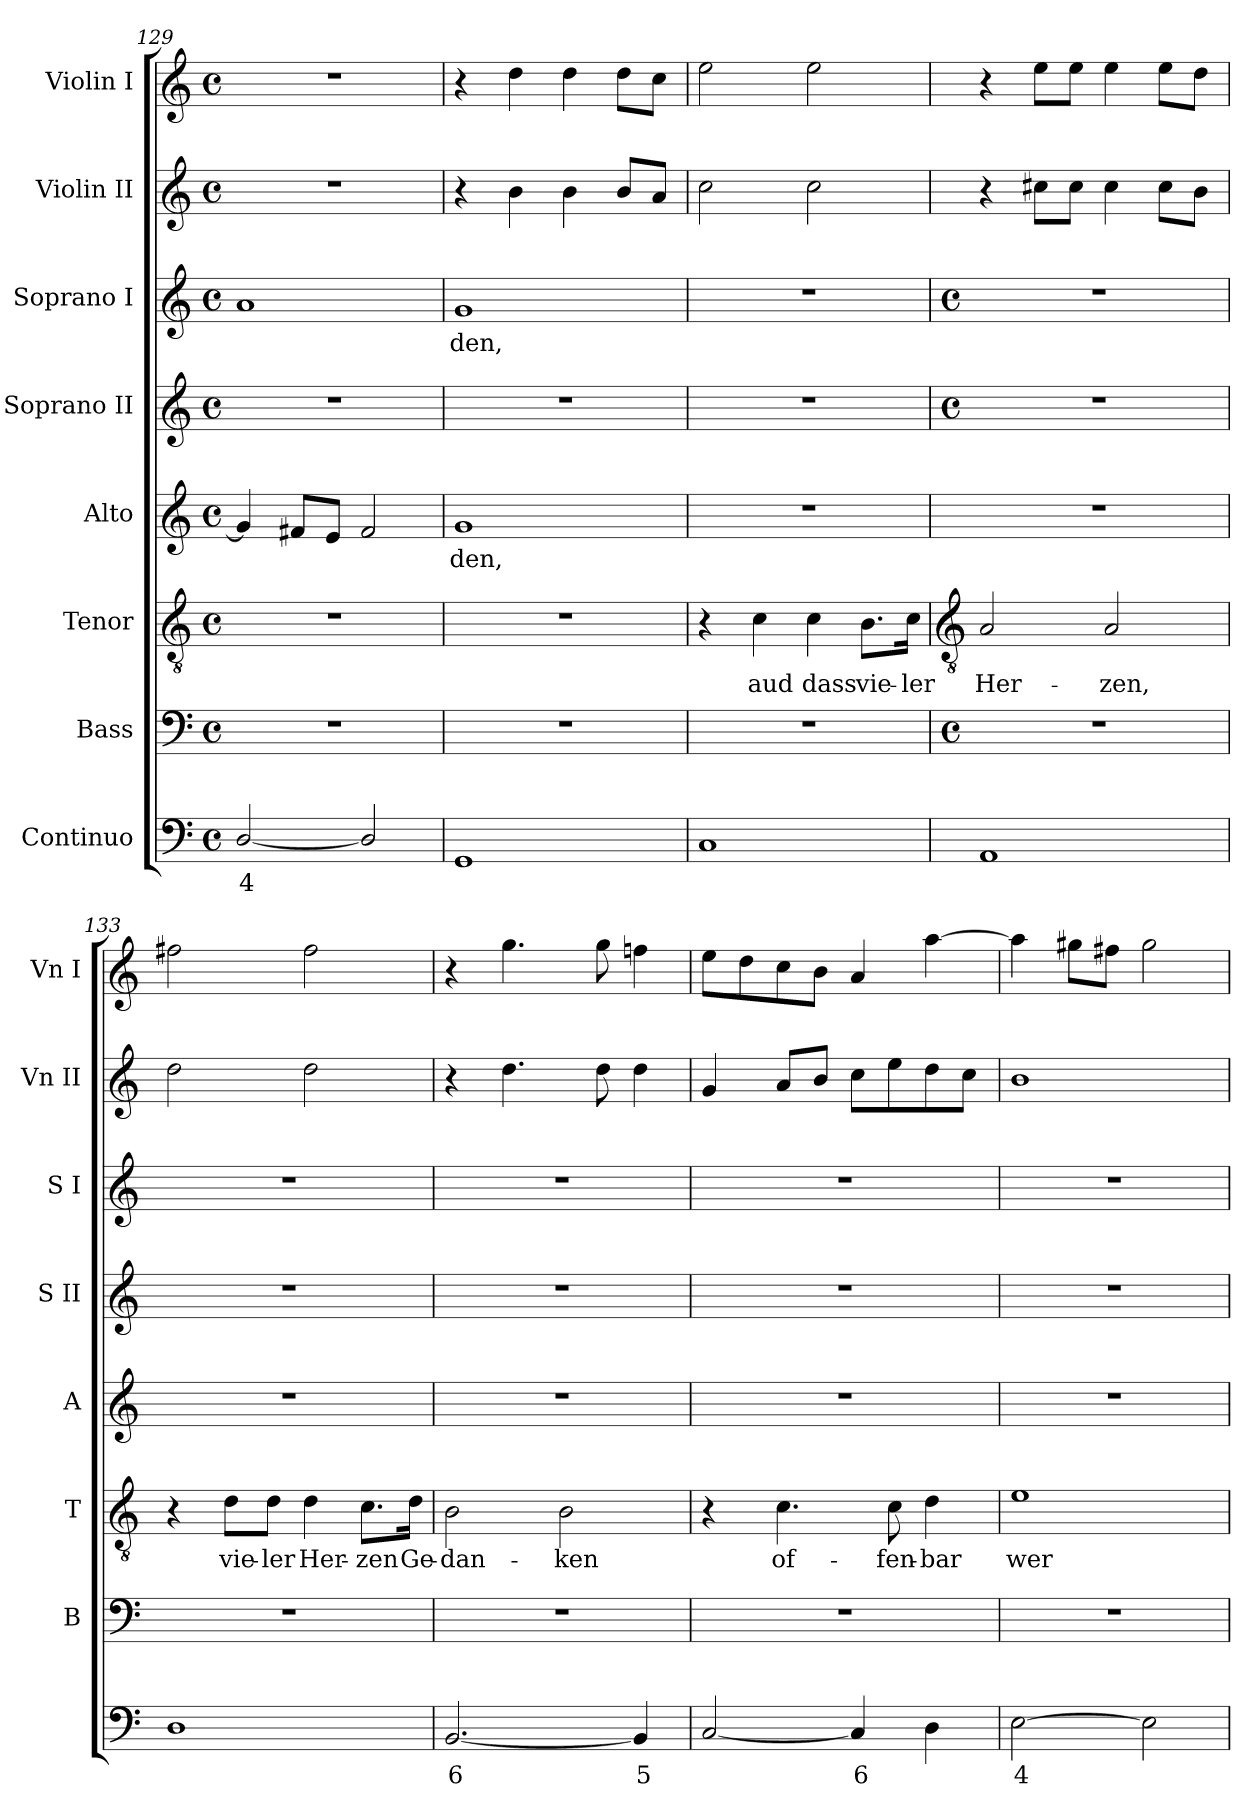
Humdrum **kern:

**kern	**text	**kern	**kern	**text	**kern	**text	**kern	**kern	**text	**kern	**kern
*part8	*part8	*part7	*part6	*part6	*part5	*part5	*part4	*part3	*part3	*part2	*part1
*staff8	*staff8	*staff7	*staff6	*staff6	*staff5	*staff5	*staff4	*staff3	*staff3	*staff2	*staff1
*I"Continuo	*	*I"Bass	*I"Tenor	*	*I"Alto	*	*I"Soprano II	*I"Soprano I	*	*I"Violin II	*I"Violin I
*	*	*I'B	*I'T	*	*I'A	*	*I'S II	*I'S I	*	*I'Vn II	*I'Vn I
*clefF4	*	*clefF4	*clefGv2	*	*clefG2	*	*clefG2	*clefG2	*	*clefG2	*clefG2
*k[]	*	*k[]	*k[]	*	*k[]	*	*k[]	*k[]	*	*k[]	*k[]
*C:	*	*C:	*C:	*	*C:	*	*C:	*C:	*	*C:	*C:
*M4/4	*	*M4/4	*M4/4	*	*M4/4	*	*M4/4	*M4/4	*	*M4/4	*M4/4
*met(c)	*	*met(c)	*met(c)	*	*met(c)	*	*met(c)	*met(c)	*	*met(c)	*met(c)
=129	=129	=129	=129	=129	=129	=129	=129	=129	=129	=129	=129
!	!LO:LY:b	!	!	!	!	!	!	!	!	!	!
[2D/	4	1r	1r	.	4g]	.	1r	1a	.	1r	1r
.	.	.	.	.	8f#XL	.	.	.	.	.	.
.	.	.	.	.	8eJ	.	.	.	.	.	.
2D/]	.	.	.	.	2f#	.	.	.	.	.	.
=130	=130	=130	=130	=130	=130	=130	=130	=130	=130	=130	=130
!	!	!	!	!	!	!LO:LY:b	!	!	!LO:LY:b	!	!
1GG	.	1r	1r	.	1g	den,	1r	1g	den,	4r	4r
.	.	.	.	.	.	.	.	.	.	4b	4dd
.	.	.	.	.	.	.	.	.	.	4b	4dd
.	.	.	.	.	.	.	.	.	.	8bL	8ddL
.	.	.	.	.	.	.	.	.	.	8aJ	8ccJ
=131	=131	=131	=131	=131	=131	=131	=131	=131	=131	=131	=131
1C	.	1r	4r	.	1r	.	1r	1r	.	2cc	2ee
!	!	!	!	!LO:LY:b	!	!	!	!	!	!	!
.	.	.	4c	aud	.	.	.	.	.	.	.
!	!	!	!	!LO:LY:b	!	!	!	!	!	!	!
.	.	.	4c	dass	.	.	.	.	.	2cc	2ee
!	!	!	!	!LO:LY:b	!	!	!	!	!	!	!
.	.	.	8.B\L	vie-	.	.	.	.	.	.	.
!	!	!	!	!LO:LY:b	!	!	!	!	!	!	!
.	.	.	16c\Jk	-ler	.	.	.	.	.	.	.
!!LO:LB:g=z
=132	=132	=132	=132	=132	=132	=132	=132	=132	=132	=132	=132
*	*	*	*clefGv2	*	*	*	*	*	*	*	*
*	*	*M4/4	*	*	*	*	*M4/4	*M4/4	*	*	*
*	*	*met(c)	*	*	*	*	*met(c)	*met(c)	*	*	*
!	!	!	!	!LO:LY:b	!	!	!	!	!	!	!
1AA	.	1r	2A	Her-	1r	.	1r	1r	.	4r	4r
.	.	.	.	.	.	.	.	.	.	8cc#XL	8eeL
.	.	.	.	.	.	.	.	.	.	8cc#J	8eeJ
!	!	!	!	!LO:LY:b	!	!	!	!	!	!	!
.	.	.	2A	-zen,	.	.	.	.	.	4cc#	4ee
.	.	.	.	.	.	.	.	.	.	8cc#L	8eeL
.	.	.	.	.	.	.	.	.	.	8bJ	8ddJ
=133	=133	=133	=133	=133	=133	=133	=133	=133	=133	=133	=133
1D	.	1r	4r	.	1r	.	1r	1r	.	2dd	2ff#X
!	!	!	!	!LO:LY:b	!	!	!	!	!	!	!
.	.	.	8d\L	vie-	.	.	.	.	.	.	.
!	!	!	!	!LO:LY:b	!	!	!	!	!	!	!
.	.	.	8d\J	-ler	.	.	.	.	.	.	.
!	!	!	!	!LO:LY:b	!	!	!	!	!	!	!
.	.	.	4d	Her-	.	.	.	.	.	2dd	2ff#
!	!	!	!	!LO:LY:b	!	!	!	!	!	!	!
.	.	.	8.c\L	-zen	.	.	.	.	.	.	.
!	!	!	!	!LO:LY:b	!	!	!	!	!	!	!
.	.	.	16d\Jk	Ge-	.	.	.	.	.	.	.
=134	=134	=134	=134	=134	=134	=134	=134	=134	=134	=134	=134
!	!LO:LY:b	!	!	!LO:LY:b	!	!	!	!	!	!	!
[2.BB	6	1r	2B	-dan-	1r	.	1r	1r	.	4r	4r
.	.	.	.	.	.	.	.	.	.	4.dd	4.gg
!	!	!	!	!LO:LY:b	!	!	!	!	!	!	!
.	.	.	2B	-ken	.	.	.	.	.	.	.
.	.	.	.	.	.	.	.	.	.	8dd	8gg
!	!LO:LY:b	!	!	!	!	!	!	!	!	!	!
4BB]	5	.	.	.	.	.	.	.	.	4dd	4ffn
=135	=135	=135	=135	=135	=135	=135	=135	=135	=135	=135	=135
[2C	.	1r	4r	.	1r	.	1r	1r	.	4g	8eeL
.	.	.	.	.	.	.	.	.	.	.	8dd
!	!	!	!	!LO:LY:b	!	!	!	!	!	!	!
.	.	.	4.c	of-	.	.	.	.	.	8aL	8cc
.	.	.	.	.	.	.	.	.	.	8bJ	8bJ
!	!LO:LY:b	!	!	!	!	!	!	!	!	!	!
4C]	6	.	.	.	.	.	.	.	.	8ccL	4a
!	!	!	!	!LO:LY:b	!	!	!	!	!	!	!
.	.	.	8c	-fen-	.	.	.	.	.	8ee	.
!	!	!	!	!LO:LY:b	!	!	!	!	!	!	!
4D	.	.	4d	-bar	.	.	.	.	.	8dd	[4aa
.	.	.	.	.	.	.	.	.	.	8ccJ	.
=136	=136	=136	=136	=136	=136	=136	=136	=136	=136	=136	=136
!	!LO:LY:b	!	!	!LO:LY:b	!	!	!	!	!	!	!
[2E	4	1r	1e	wer-	1r	.	1r	1r	.	1b	4aa]
.	.	.	.	.	.	.	.	.	.	.	8gg#XL
.	.	.	.	.	.	.	.	.	.	.	8ff#XJ
2E]	.	.	.	.	.	.	.	.	.	.	2gg#
=	=	=	=	=	=	=	=	=	=	=	=
*-	*-	*-	*-	*-	*-	*-	*-	*-	*-	*-	*-
